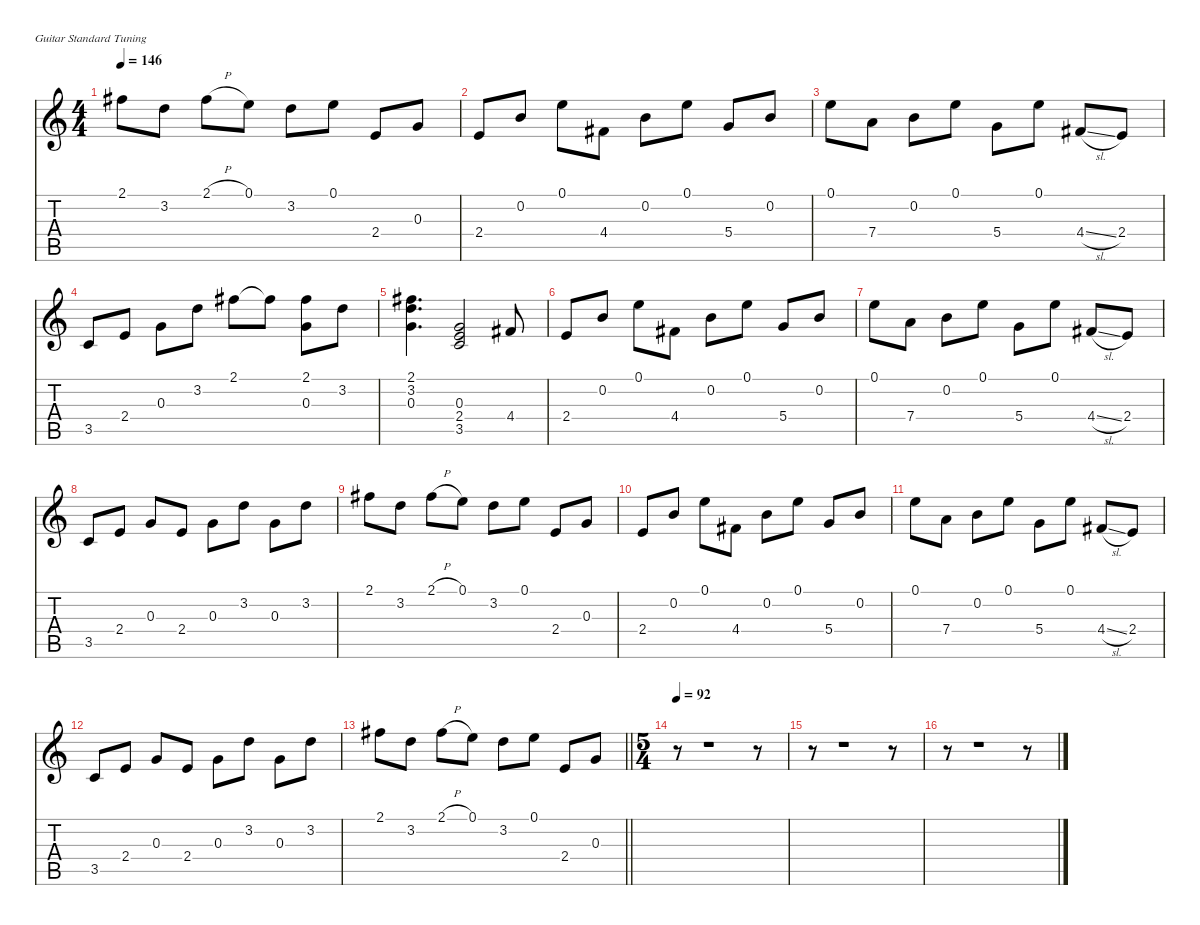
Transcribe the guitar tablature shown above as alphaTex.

\defaultSystemsLayout 4
\hideDynamics
\bracketExtendMode nobrackets
\singleTrackTrackNamePolicy hidden
\multiTrackTrackNamePolicy hidden
\firstSystemTrackNameMode fullname
\firstSystemTrackNameOrientation horizontal
\otherSystemsTrackNameOrientation horizontal
\track ("Guitar 2" "od.guit.") {instrument overdrivenguitar}
\staff {score tabs}
\tuning (E4 B3 G3 D3 A2 E2)
\ts (4 4)
\tempo 146
\clef g2
\ks c
2.1{acc #}.8{dy f beam Down} 3.2.8{beam Down} 2.1{h acc #}.8{beam Down} 0.1.8{beam Down} 3.2.8{beam Down} 0.1.8{beam Down} 2.4.8{beam Up} 0.3.8{beam Up} |
2.4.8{beam Up} 0.2.8{beam Up} 0.1.8{beam Down} 4.4{acc #}.8{beam Down} 0.2.8{beam Down} 0.1.8{beam Down} 5.4.8{beam Up} 0.2.8{beam Up} |
0.1.8{beam Down} 7.4.8{beam Down} 0.2.8{beam Down} 0.1.8{beam Down} 5.4.8{beam Down} 0.1.8{beam Down} 4.4{sl acc #}.8{beam Up} 2.4.8{beam Up} |
3.5.8{beam Up} 2.4.8{beam Up} 0.3.8{beam Down} 3.2.8{beam Down} 2.1{acc #}.8{beam Down} 2.1{t acc #}.8{beam Down} (2.1{acc #} 0.3).8{beam Down} 3.2.8{beam Down} |
(2.1{acc #} 3.2 0.3).4{d beam Down} (0.3 2.4 3.5).2{beam Up} 4.4{acc #}.8{beam Up} |
2.4.8{beam Up} 0.2.8{beam Up} 0.1.8{beam Down} 4.4{acc #}.8{beam Down} 0.2.8{beam Down} 0.1.8{beam Down} 5.4.8{beam Up} 0.2.8{beam Up} |
0.1.8{beam Down} 7.4.8{beam Down} 0.2.8{beam Down} 0.1.8{beam Down} 5.4.8{beam Down} 0.1.8{beam Down} 4.4{sl acc #}.8{beam Up} 2.4.8{beam Up} |
3.5.8{beam Up} 2.4.8{beam Up} 0.3.8{beam Up} 2.4.8{beam Up} 0.3.8{beam Down} 3.2.8{beam Down} 0.3.8{beam Down} 3.2.8{beam Down} |
2.1{acc #}.8{beam Down} 3.2.8{beam Down} 2.1{h acc #}.8{beam Down} 0.1.8{beam Down} 3.2.8{beam Down} 0.1.8{beam Down} 2.4.8{beam Up} 0.3.8{beam Up} |
2.4.8{beam Up} 0.2.8{beam Up} 0.1.8{beam Down} 4.4{acc #}.8{beam Down} 0.2.8{beam Down} 0.1.8{beam Down} 5.4.8{beam Up} 0.2.8{beam Up} |
0.1.8{beam Down} 7.4.8{beam Down} 0.2.8{beam Down} 0.1.8{beam Down} 5.4.8{beam Down} 0.1.8{beam Down} 4.4{sl acc #}.8{beam Up} 2.4.8{beam Up} |
3.5.8{beam Up} 2.4.8{beam Up} 0.3.8{beam Up} 2.4.8{beam Up} 0.3.8{beam Down} 3.2.8{beam Down} 0.3.8{beam Down} 3.2.8{beam Down} |
\barLineRight lightlight
2.1{acc #}.8{beam Down} 3.2.8{beam Down} 2.1{h acc #}.8{beam Down} 0.1.8{beam Down} 3.2.8{beam Down} 0.1.8{beam Down} 2.4.8{beam Up} 0.3.8{beam Up} |
\ts (5 4)
\beaming (8 6 4)
\tempo 92
r.8{beam Down} r.1{beam Down} r.8{beam Down} |
r.8{beam Down} r.1{beam Down} r.8{beam Down} |
r.8{beam Down} r.1{beam Down} r.8{beam Down}
